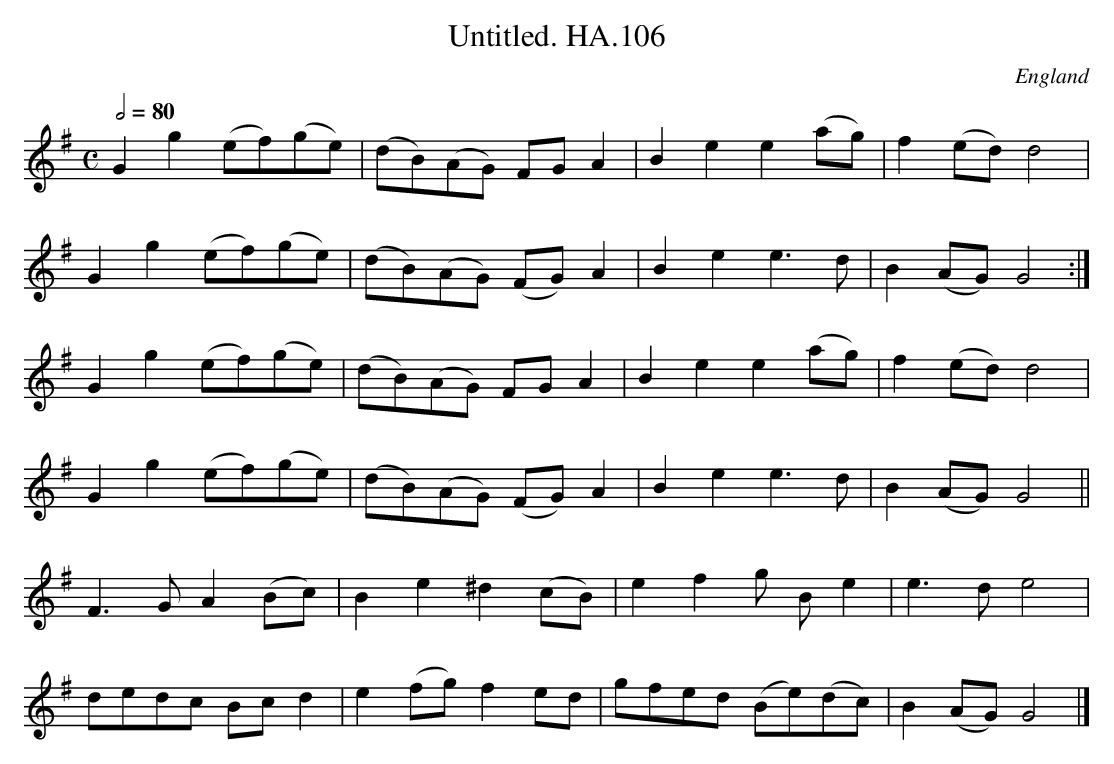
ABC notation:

X:1
T:Untitled. HA.106
M:C
L:1/8
Q:1/2=80
O:England
K:G major
G2g2 (ef)(ge)|(dB)(AG) FGA2|B2e2 e2(ag)|f2(ed) d4|!
G2g2 (ef)(ge)|(dB)(AG) (FG)A2|B2e2 e3d|B2(AG) G4:|!
G2g2 (ef)(ge)|(dB)(AG) FGA2|B2e2 e2(ag)|f2(ed) d4|!
G2g2 (ef)(ge)|(dB)(AG) (FG)A2|B2e2 e3d|B2(AG) G4||!
F3G A2(Bc)|B2e2 ^d2(cB)|e2f2g Be2|e3d e4|!
dedc Bc d2|e2(fg) f2 ed|gfed (Be)(dc)|B2(AG) G4|]
